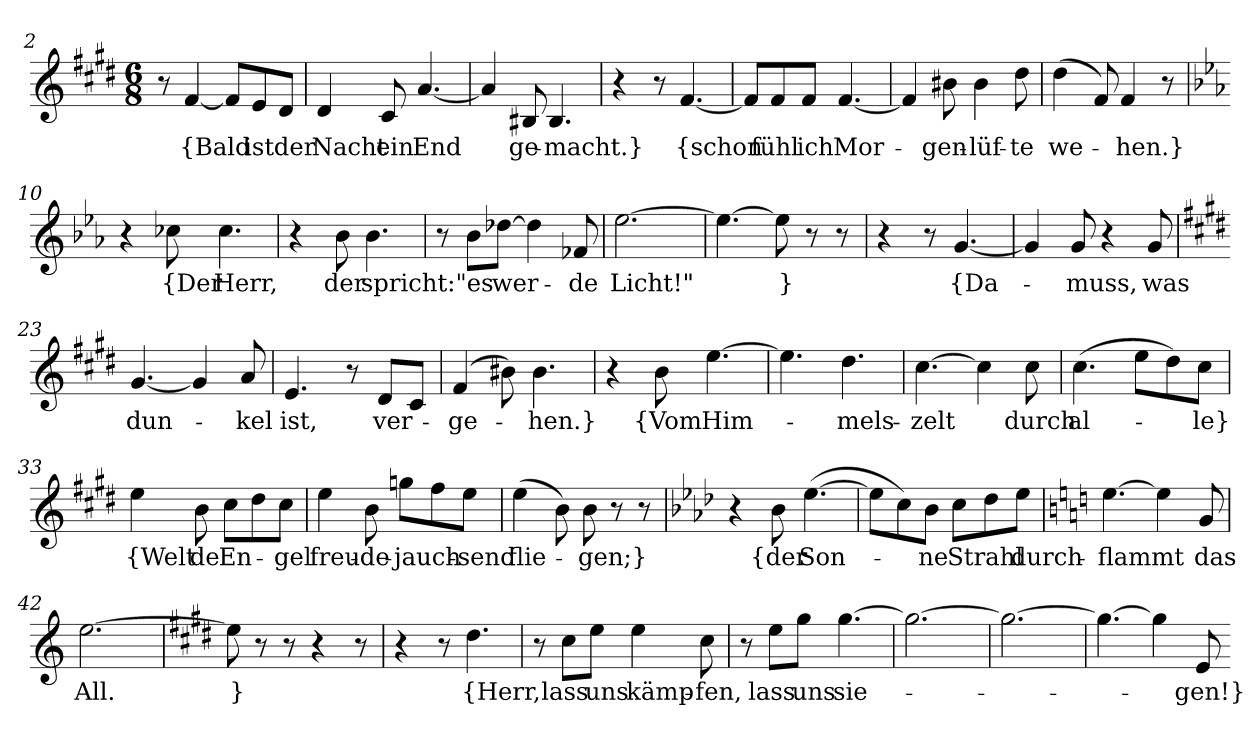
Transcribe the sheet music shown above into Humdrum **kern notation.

**kern	**text
*part1	*part1
*staff1	*staff1
*clefG2	*
*k[f#c#g#d#]	*
*M6/8	*
=2	=2
8r	.
[4f#	{Bald
8f#/L]	.
8e/	ist
8d#/J	der
=3	=3
4d#	Nacht
8c#	ein
[4.a	End
=4	=4
4a]	.
8B#X	ge-
4.B#	-macht.}
=5	=5
4r	.
8r	.
[4.f#	{schon
=6	=6
8f#/L]	.
8f#/	fühl
8f#/J	ich
[4.f#	Mor-
=7	=7
4f#]	.
8b#X	-gen-
4b#	-lüf-
8dd#	-te
=8	=8
(4dd#	we-
8f#)	.
4f#	-hen.}
8r	.
=10	=10
*k[b-e-a-]	*
4r	.
8cc-X	{Der
4.cc-	Herr,
=11	=11
4r	.
8b-	der
4.b-	spricht:
=12	=12
8r	.
8b-\L	"es
[8dd-X\J	wer-
4dd-]	.
8f-X	-de
=13	=13
[2.ee-	Licht!"
=14	=14
4.ee-_	.
8ee-]	}
8r	.
8r	.
=21	=21
4r	.
8r	.
[4.g	{Da-
=22	=22
4g]	.
8g	-muss,
4r	.
8g	was
=23	=23
*k[f#c#g#d#]	*
[4.g#	dun-
4g#]	.
8a	-kel
=24	=24
4.e	ist,
8r	.
8d#/L	ver-
8c#/J	.
=25	=25
(4f#	-ge-
8b#X)	.
4.b#	-hen.}
=29	=29
4r	.
8b	{Vom
[4.ee	Him-
=30	=30
4.ee]	.
4.dd#	-mels-
=31	=31
[4.cc#	-zelt
4cc#]	.
8cc#	durch
=32	=32
(4.cc#	al-
8ee\L	.
8dd#\)	.
8cc#\J	-le}
=33	=33
4ee	{Welt
8b	de
8cc#\L	En-
8dd#\	.
8cc#\J	-gel
=34	=34
4ee	freu-
8b	-de-
8ggn\L	-jauch-
8ff#\	.
8ee\J	-send
=35	=35
(4ee	flie-
8b)	.
8b	-gen;}
8r	.
8r	.
=39	=39
*k[b-e-a-d-]	*
4r	.
8b-	{der
([4.ee-	Son-
=40	=40
8ee-\L]	.
8cc\)	.
8b-\J	-ne
8cc\L	Strahl
8dd-\	.
8ee-\J	durch-
=41	=41
*k[]	*
[4.ee	flammt
4ee]	.
8g	das
=42	=42
[2.ee	All.
=43	=43
*k[f#c#g#d#]	*
8ee]	}
8r	.
8r	.
4r	.
8r	.
=45	=45
4r	.
8r	.
4.dd#	{Herr,
=46	=46
8r	.
8cc#\L	lass
8ee\J	uns
4ee	kämp-
8cc#	-fen,
=47	=47
8r	.
8ee\L	lass
8gg#\J	uns
[4.gg#	sie-
=48	=48
2.gg#_	.
=49	=49
2.gg#_	.
=50	=50
4.gg#_	.
4gg#]	.
8e	-gen!}
=-	=-
*-	*-
